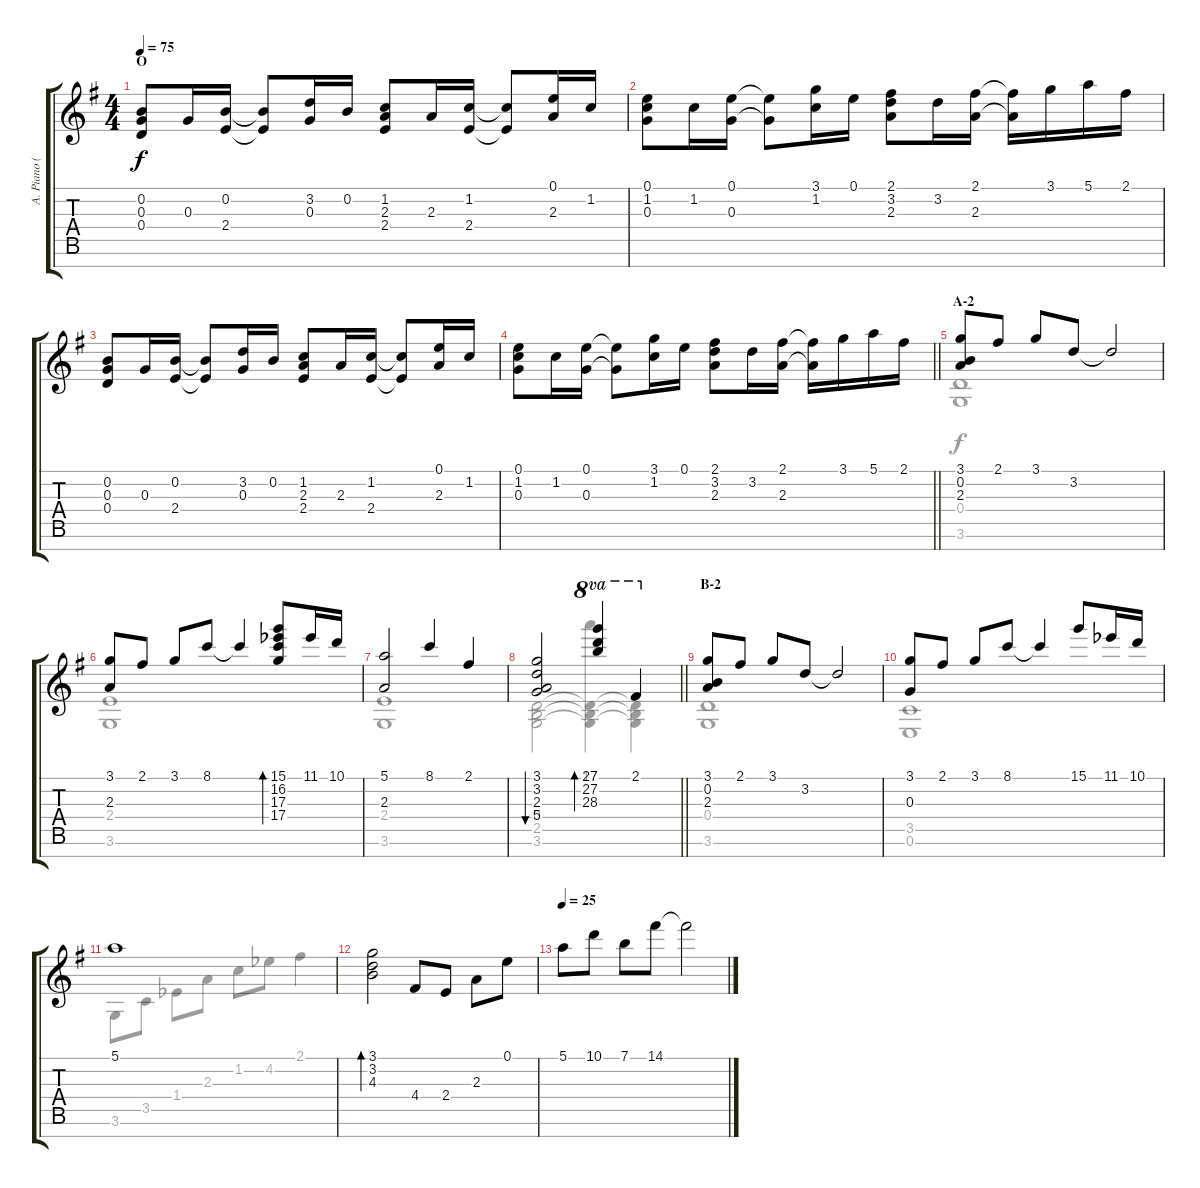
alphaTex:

\track ("A. Piano (Right Hand)" "A. Piano (") {instrument acousticgrandpiano}
\staff {score tabs}
\tuning (E5 B4 G4 D4 A3 E3 B2) {hide}
\voice
\ts (4 4)
\section ("" "O")
\tempo 75
\clef g2
\ks g
(0.2 0.3 0.4).8{dy f} 0.3.16 (0.2 2.4).16 (0.2{t} 2.4{t}).8 (3.2 0.3).16 0.2.16 (1.2 2.3 2.4).8 2.3.16 (1.2 2.4).16 (1.2{t} 2.4{t}).8 (0.1 2.3).16 1.2.16 |
(0.1 1.2 0.3).8 1.2.16 (0.1 0.3).16 (0.1{t} 0.3{t}).8 (3.1 1.2).16 0.1.16 (2.1 3.2 2.3).8 3.2.16 (2.1 2.3).16 (2.1{t} 2.3{t}).16 3.1.16 5.1.16 2.1.16 |
(0.2 0.3 0.4).8 0.3.16 (0.2 2.4).16 (0.2{t} 2.4{t}).8 (3.2 0.3).16 0.2.16 (1.2 2.3 2.4).8 2.3.16 (1.2 2.4).16 (1.2{t} 2.4{t}).8 (0.1 2.3).16 1.2.16 |
\barLineRight lightlight
(0.1 1.2 0.3).8 1.2.16 (0.1 0.3).16 (0.1{t} 0.3{t}).8 (3.1 1.2).16 0.1.16 (2.1 3.2 2.3).8 3.2.16 (2.1 2.3).16 (2.1{t} 2.3{t}).16 3.1.16 5.1.16 2.1.16 |
\section ("" "A-2")
(3.1 0.2 2.3).8 2.1.8 3.1.8 3.2.8 3.2{t}.2 |
(3.1 2.3).8 2.1.8 3.1.8 8.1.8 8.1{t}.4 (15.1 16.2{acc b} 17.3 17.4).8{bd 120} 11.1{acc b}.16 10.1.16 |
(5.1 2.3).2 8.1.4 2.1.4 |
\barLineRight lightlight
(3.1 3.2 2.3 5.4).2{bu 120} (27.1 27.2 28.3).4{bd 120 ot 8va} 2.1.4{ot 8va} |
\section ("" "B-2")
(3.1 0.2 2.3).8 2.1.8 3.1.8 3.2.8 3.2{t}.2 |
(3.1 0.3).8 2.1.8 3.1.8 8.1.8 8.1{t}.4 15.1.8 11.1{acc b}.16 10.1.16 |
5.1.1 |
(3.1 3.2 4.3).2{bd 120} 4.4.8 2.4.8 2.3.8 0.1.8 |
\tempo 25
5.1.8 10.1.8 7.1.8 14.1.8 14.1{t}.2
\voice
\clef g2
\ottava regular
\simile none
\ks g
|
|
|
\barLineRight lightlight
|
(0.4 3.6).1 |
(2.4 3.6).1 |
(2.4 3.6).1 |
\barLineRight lightlight
(0.4 2.5 3.6).2 (17.1 0.4{t} 2.5{t} 3.6{t}).4 (0.4{t} 2.5{t} 3.6{t}).4 |
(0.4 3.6).1 |
(3.5 0.6).1 |
3.6.8 3.5.8 1.4{acc b}.8 2.3.8 1.2.8 4.2{acc b}.8 2.1.4 |
|
